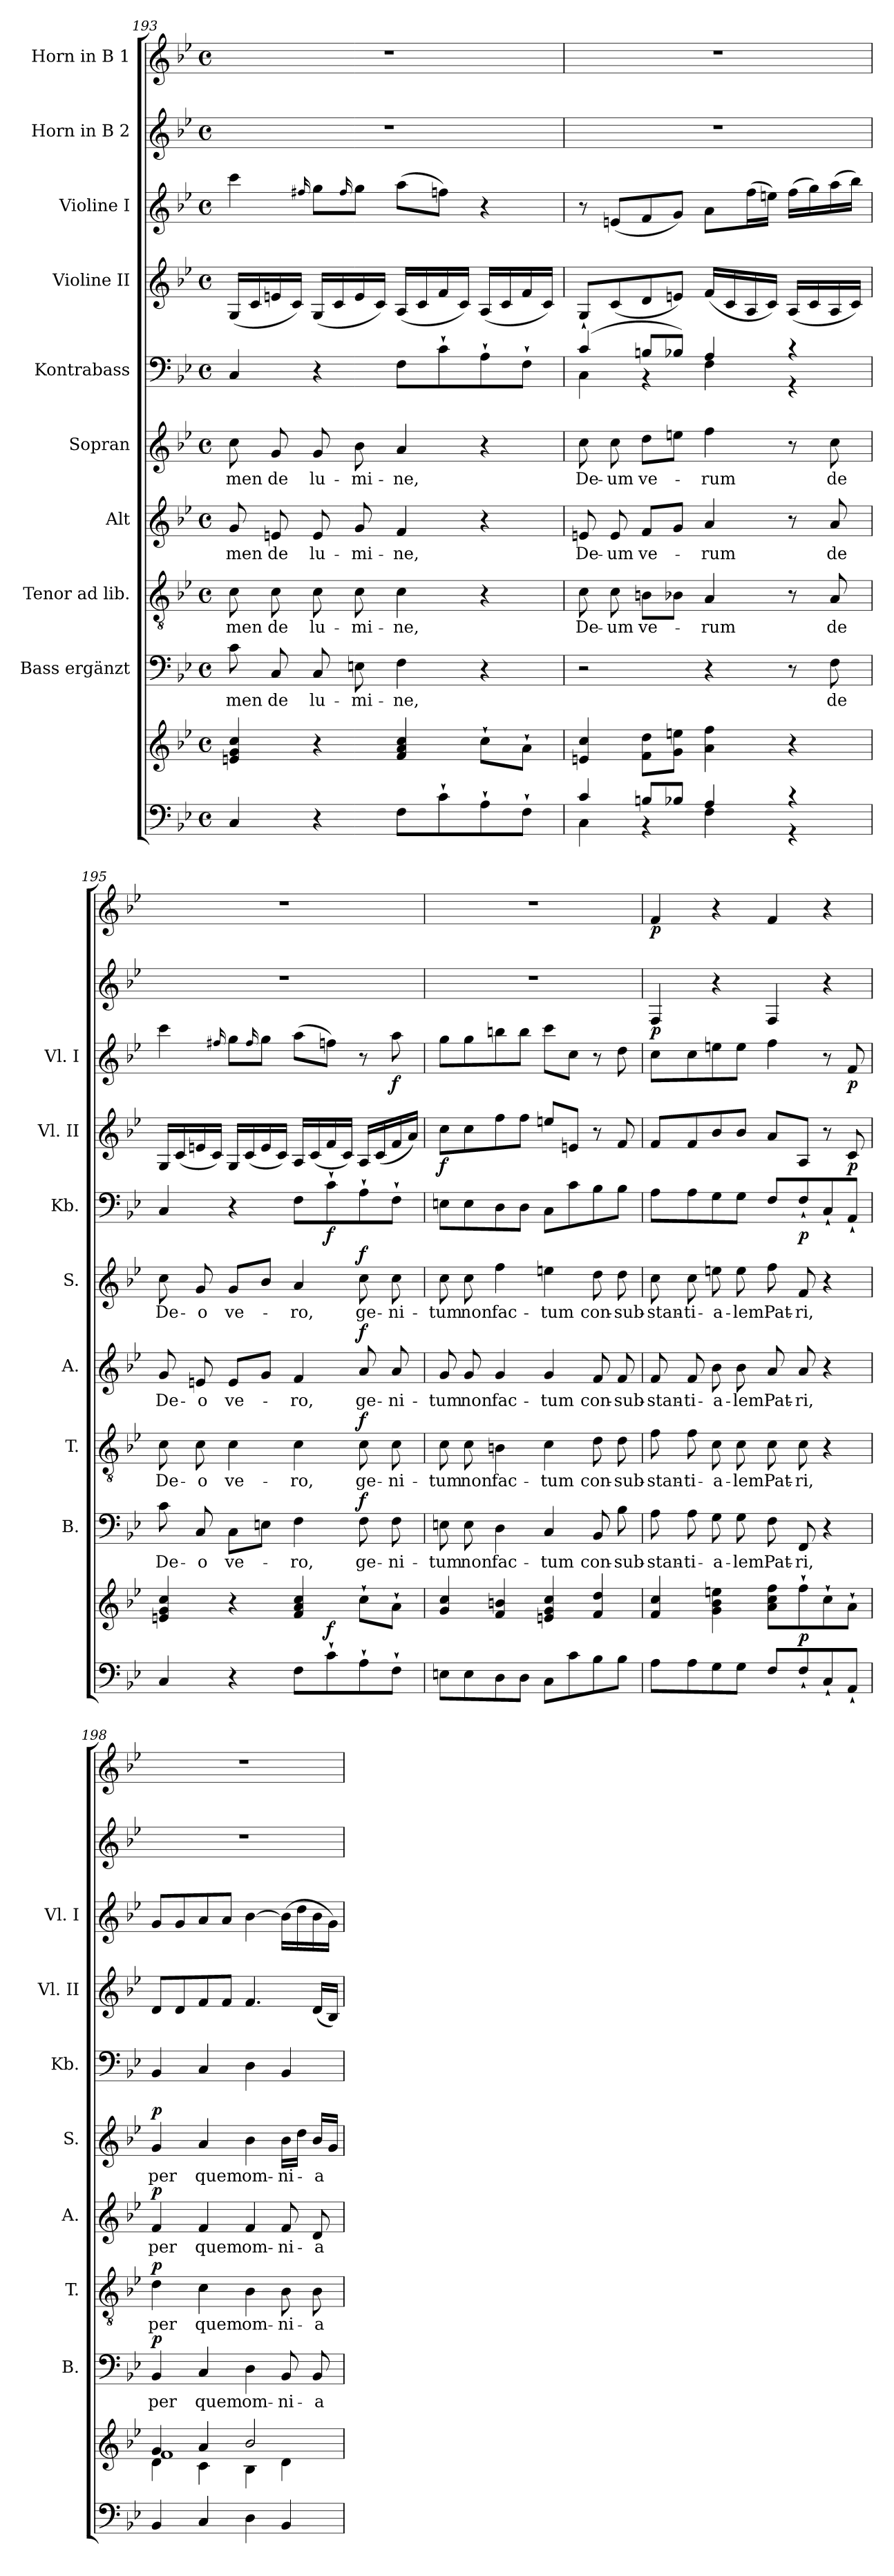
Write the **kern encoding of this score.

**kern	**kern	**dynam	**kern	**text	**dynam	**kern	**text	**dynam	**kern	**text	**dynam	**kern	**text	**dynam	**kern	**dynam	**kern	**dynam	**kern	**dynam	**kern	**dynam	**kern	**dynam
*part10	*part10	*part10	*part9	*part9	*part9	*part8	*part8	*part8	*part7	*part7	*part7	*part6	*part6	*part6	*part5	*part5	*part4	*part4	*part3	*part3	*part2	*part2	*part1	*part1
*staff11	*staff10	*staff10/11	*staff9	*staff9	*staff9	*staff8	*staff8	*staff8	*staff7	*staff7	*staff7	*staff6	*staff6	*staff6	*staff5	*staff5	*staff4	*staff4	*staff3	*staff3	*staff2	*staff2	*staff1	*staff1
*	*	*	*I"Bass ergänzt	*	*	*I"Tenor ad lib.	*	*	*I"Alt	*	*	*I"Sopran	*	*	*I"Kontrabass	*	*I"Violine II	*	*I"Violine I	*	*I"Horn in B 2	*	*I"Horn in B 1	*
*	*	*	*I'B.	*	*	*I'T.	*	*	*I'A.	*	*	*I'S.	*	*	*I'Kb.	*	*I'Vl. II	*	*I'Vl. I	*	*	*	*	*
*clefF4	*clefG2	*	*clefF4	*	*	*clefGv2	*	*	*clefG2	*	*	*clefG2	*	*	*clefF4	*	*clefG2	*	*clefG2	*	*clefG2	*	*clefG2	*
*	*	*	*	*	*	*	*	*	*	*	*	*	*	*	*ITrd7c12	*	*	*	*	*	*ITrd8c14	*	*ITrd8c14	*
*k[b-e-]	*k[b-e-]	*	*k[b-e-]	*	*	*k[b-e-]	*	*	*k[b-e-]	*	*	*k[b-e-]	*	*	*k[b-e-]	*	*k[b-e-]	*	*k[b-e-]	*	*k[b-e-]	*	*k[b-e-]	*
*B-:	*B-:	*	*B-:	*	*	*B-:	*	*	*B-:	*	*	*B-:	*	*	*B-:	*	*B-:	*	*B-:	*	*B-:	*	*B-:	*
*M4/4	*M4/4	*	*M4/4	*	*	*M4/4	*	*	*M4/4	*	*	*M4/4	*	*	*M4/4	*	*M4/4	*	*M4/4	*	*M4/4	*	*M4/4	*
*met(c)	*met(c)	*	*met(c)	*	*	*met(c)	*	*	*met(c)	*	*	*met(c)	*	*	*met(c)	*	*met(c)	*	*met(c)	*	*met(c)	*	*met(c)	*
=193	=193	=193	=193	=193	=193	=193	=193	=193	=193	=193	=193	=193	=193	=193	=193	=193	=193	=193	=193	=193	=193	=193	=193	=193
!	!	!	!	!LO:LY:b	!	!	!LO:LY:b	!	!	!LO:LY:b	!	!	!LO:LY:b	!	!	!	!	!	!	!	!	!	!	!
4C/	4en/ 4g/ 4cc/	.	8c\	-men	.	8c\	-men	.	8g/	-men	.	8cc\	-men	.	4CC/	.	(<16G/LL	.	4ccc\	.	1r	.	1r	.
.	.	.	.	.	.	.	.	.	.	.	.	.	.	.	.	.	16c/	.	.	.	.	.	.	.
!	!	!	!	!LO:LY:b	!	!	!LO:LY:b	!	!	!LO:LY:b	!	!	!LO:LY:b	!	!	!	!	!	!	!	!	!	!	!
.	.	.	8C/	de	.	8c\	de	.	8en/	de	.	8g/	de	.	.	.	16en/	.	.	.	.	.	.	.
.	.	.	.	.	.	.	.	.	.	.	.	.	.	.	.	.	16c/JJ)	.	.	.	.	.	.	.
.	.	.	.	.	.	.	.	.	.	.	.	.	.	.	.	.	.	.	16qqff#X/	.	.	.	.	.
!	!	!	!	!LO:LY:b	!	!	!LO:LY:b	!	!	!LO:LY:b	!	!	!LO:LY:b	!	!	!	!	!	!	!	!	!	!	!
4r	4r	.	8C/	lu-	.	8c\	lu-	.	8e/	lu-	.	8g/	lu-	.	4r	.	(<16G/LL	.	8gg\L	.	.	.	.	.
.	.	.	.	.	.	.	.	.	.	.	.	.	.	.	.	.	16c/	.	.	.	.	.	.	.
.	.	.	.	.	.	.	.	.	.	.	.	.	.	.	.	.	.	.	16qqff#/	.	.	.	.	.
!	!	!	!	!LO:LY:b	!	!	!LO:LY:b	!	!	!LO:LY:b	!	!	!LO:LY:b	!	!	!	!	!	!	!	!	!	!	!
.	.	.	8En\	-mi-	.	8c\	-mi-	.	8g/	-mi-	.	8b-\	-mi-	.	.	.	16e/	.	8gg\J	.	.	.	.	.
.	.	.	.	.	.	.	.	.	.	.	.	.	.	.	.	.	16c/JJ)	.	.	.	.	.	.	.
!	!	!	!	!LO:LY:b	!	!	!LO:LY:b	!	!	!LO:LY:b	!	!	!LO:LY:b	!	!	!	!	!	!	!	!	!	!	!
8F\L	4f/ 4a/ 4cc/	.	4F\	-ne,	.	4c\	-ne,	.	4f/	-ne,	.	4a/	-ne,	.	8FF\L	.	(<16A/LL	.	(>8aa\L	.	.	.	.	.
.	.	.	.	.	.	.	.	.	.	.	.	.	.	.	.	.	16c/	.	.	.	.	.	.	.
8c`>\	.	.	.	.	.	.	.	.	.	.	.	.	.	.	8C`>\	.	16f/	.	8ffn\J)	.	.	.	.	.
.	.	.	.	.	.	.	.	.	.	.	.	.	.	.	.	.	16c/JJ)	.	.	.	.	.	.	.
8A`>\	8cc`>\L	.	4r	.	.	4r	.	.	4r	.	.	4r	.	.	8AA`>\	.	(<16A/LL	.	4r	.	.	.	.	.
.	.	.	.	.	.	.	.	.	.	.	.	.	.	.	.	.	16c/	.	.	.	.	.	.	.
8F`>\J	8a`>\J	.	.	.	.	.	.	.	.	.	.	.	.	.	8FF`>\J	.	16f/	.	.	.	.	.	.	.
.	.	.	.	.	.	.	.	.	.	.	.	.	.	.	.	.	16c/JJ)	.	.	.	.	.	.	.
!!LO:PB:g=z
=194	=194	=194	=194	=194	=194	=194	=194	=194	=194	=194	=194	=194	=194	=194	=194	=194	=194	=194	=194	=194	=194	=194	=194	=194
*^	*	*	*	*	*	*	*	*	*	*	*	*	*	*	*	*	*	*	*	*	*	*	*	*
!	!	!	!	!	!	!	!	!LO:LY:b	!	!	!LO:LY:b	!	!	!LO:LY:b	!	!	!	!	!	!	!	!	!	!	!
*	*	*	*	*	*	*	*	*	*	*	*	*	*	*	*	*^	*	*	*	*	*	*	*	*	*
4c/	4C\	4en/ 4cc/	.	2r	.	.	8c\	De-	.	8en/	De-	.	8cc\	De-	.	(<4C/	4CC\	.	8G`</L	.	8r	.	1r	.	1r	.
!	!	!	!	!	!	!	!	!LO:LY:b	!	!	!LO:LY:b	!	!	!LO:LY:b	!	!	!	!	!	!	!	!	!	!	!	!
.	.	.	.	.	.	.	8c\	-um	.	8e/	-um	.	8cc\	-um	.	.	.	.	(<8c/	.	(<8en/L	.	.	.	.	.
!	!	!	!	!	!	!	!	!LO:LY:b	!	!	!LO:LY:b	!	!	!LO:LY:b	!	!	!	!	!	!	!	!	!	!	!	!
8Bn/L	4rAA	8f\ 8dd\L	.	.	.	.	8Bn\L	ve-	.	8f/L	ve-	.	8dd\L	ve-	.	8BBn/L	4rAA	.	8d/	.	8f/	.	.	.	.	.
8B-X/J	.	8g\ 8een\J	.	.	.	.	8B-X\J	.	.	8g/J	.	.	8een\J	.	.	8BB-X/J)	.	.	8en/J)	.	8g/J)	.	.	.	.	.
!	!	!	!	!	!	!	!	!LO:LY:b	!	!	!LO:LY:b	!	!	!LO:LY:b	!	!	!	!	!	!	!	!	!	!	!	!
4A/	4F\	4a\ 4ff\	.	4r	.	.	4A/	-rum	.	4a/	-rum	.	4ff\	-rum	.	4AA/	4FF\	.	(<16f/LL	.	8a\L	.	.	.	.	.
.	.	.	.	.	.	.	.	.	.	.	.	.	.	.	.	.	.	.	16c/	.	.	.	.	.	.	.
.	.	.	.	.	.	.	.	.	.	.	.	.	.	.	.	.	.	.	16A/	.	(>16ff\L	.	.	.	.	.
.	.	.	.	.	.	.	.	.	.	.	.	.	.	.	.	.	.	.	16c/JJ)	.	16eeni\JJ)	.	.	.	.	.
4r	4r	4r	.	8r	.	.	8r	.	.	8r	.	.	8r	.	.	4r	4r	.	(<16A/LL	.	(>16ff\LL	.	.	.	.	.
.	.	.	.	.	.	.	.	.	.	.	.	.	.	.	.	.	.	.	16c/	.	16gg\)	.	.	.	.	.
!	!	!	!	!	!LO:LY:b	!	!	!LO:LY:b	!	!	!LO:LY:b	!	!	!LO:LY:b	!	!	!	!	!	!	!	!	!	!	!	!
.	.	.	.	8F\	de	.	8A/	de	.	8a/	de	.	8cc\	de	.	.	.	.	16A/	.	(>16aa\	.	.	.	.	.
.	.	.	.	.	.	.	.	.	.	.	.	.	.	.	.	.	.	.	16c/JJ)	.	16bb-\JJ)	.	.	.	.	.
*v	*v	*	*	*	*	*	*	*	*	*	*	*	*	*	*	*v	*v	*	*	*	*	*	*	*	*	*
=195	=195	=195	=195	=195	=195	=195	=195	=195	=195	=195	=195	=195	=195	=195	=195	=195	=195	=195	=195	=195	=195	=195	=195	=195
!	!	!	!	!LO:LY:b	!	!	!LO:LY:b	!	!	!LO:LY:b	!	!	!LO:LY:b	!	!	!	!	!	!	!	!	!	!	!
4C/	4en/ 4g/ 4cc/	.	8c\	De-	.	8c\	De-	.	8g/	De-	.	8cc\	De-	.	4CC/	.	16G/LL	.	4ccc\	.	1r	.	1r	.
.	.	.	.	.	.	.	.	.	.	.	.	.	.	.	.	.	(<16c/	.	.	.	.	.	.	.
!	!	!	!	!LO:LY:b	!	!	!LO:LY:b	!	!	!LO:LY:b	!	!	!LO:LY:b	!	!	!	!	!	!	!	!	!	!	!
.	.	.	8C/	-o	.	8c\	-o	.	8en/	-o	.	8g/	-o	.	.	.	16en/	.	.	.	.	.	.	.
.	.	.	.	.	.	.	.	.	.	.	.	.	.	.	.	.	16c/JJ)	.	.	.	.	.	.	.
.	.	.	.	.	.	.	.	.	.	.	.	.	.	.	.	.	.	.	16qqff#X/	.	.	.	.	.
!	!	!	!	!LO:LY:b	!	!	!LO:LY:b	!	!	!LO:LY:b	!	!	!LO:LY:b	!	!	!	!	!	!	!	!	!	!	!
4r	4r	.	8C\L	ve-	.	4c\	ve-	.	8e/L	ve-	.	8g/L	ve-	.	4r	.	16G/LL	.	8gg\L	.	.	.	.	.
.	.	.	.	.	.	.	.	.	.	.	.	.	.	.	.	.	(<16c/	.	.	.	.	.	.	.
.	.	.	.	.	.	.	.	.	.	.	.	.	.	.	.	.	.	.	16qqff#/	.	.	.	.	.
.	.	.	8En\J	.	.	.	.	.	8g/J	.	.	8b-/J	.	.	.	.	16e/	.	8gg\J	.	.	.	.	.
.	.	.	.	.	.	.	.	.	.	.	.	.	.	.	.	.	16c/JJ)	.	.	.	.	.	.	.
!	!	!	!	!LO:LY:b	!	!	!LO:LY:b	!	!	!LO:LY:b	!	!	!LO:LY:b	!	!	!	!	!	!	!	!	!	!	!
8F\L	4f/ 4a/ 4cc/	.	4F\	-ro,	.	4c\	-ro,	.	4f/	-ro,	.	4a/	-ro,	.	8FF\L	.	16A/LL	.	(>8aa\L	.	.	.	.	.
.	.	.	.	.	.	.	.	.	.	.	.	.	.	.	.	.	(<16c/	.	.	.	.	.	.	.
!	!	!LO:DY:a=2	!	!	!	!	!	!	!	!	!	!	!	!	!	!LO:DY:b	!	!	!	!	!	!	!	!
8c`>\	.	f	.	.	.	.	.	.	.	.	.	.	.	.	8C`>\	f	16f/	.	8ffn\J)	.	.	.	.	.
.	.	.	.	.	.	.	.	.	.	.	.	.	.	.	.	.	16c/JJ)	.	.	.	.	.	.	.
!	!	!	!	!LO:LY:b	!LO:DY:a	!	!LO:LY:b	!LO:DY:a	!	!LO:LY:b	!LO:DY:a	!	!LO:LY:b	!LO:DY:a	!	!	!	!	!	!	!	!	!	!
8A`>\	8cc`>\L	.	8F\	ge-	f	8c\	ge-	f	8a/	ge-	f	8cc\	ge-	f	8AA`>\	.	16A/LL	.	8r	.	.	.	.	.
.	.	.	.	.	.	.	.	.	.	.	.	.	.	.	.	.	(<16c/	.	.	.	.	.	.	.
!	!	!	!	!LO:LY:b	!	!	!LO:LY:b	!	!	!LO:LY:b	!	!	!LO:LY:b	!	!	!	!	!	!	!LO:DY:b	!	!	!	!
8F`>\J	8a`>\J	.	8F\	-ni-	.	8c\	-ni-	.	8a/	-ni-	.	8cc\	-ni-	.	8FF`>\J	.	16f/	.	8aa\	f	.	.	.	.
.	.	.	.	.	.	.	.	.	.	.	.	.	.	.	.	.	16a/JJ)	.	.	.	.	.	.	.
=196	=196	=196	=196	=196	=196	=196	=196	=196	=196	=196	=196	=196	=196	=196	=196	=196	=196	=196	=196	=196	=196	=196	=196	=196
!	!	!	!	!LO:LY:b	!	!	!LO:LY:b	!	!	!LO:LY:b	!	!	!LO:LY:b	!	!	!	!	!LO:DY:b	!	!	!	!	!	!
8En\L	4g/ 4cc/	.	8En\	-tum	.	8c\	-tum	.	8g/	-tum	.	8cc\	-tum	.	8EEn\L	.	8cc\L	f	8gg\L	.	1r	.	1r	.
!	!	!	!	!LO:LY:b	!	!	!LO:LY:b	!	!	!LO:LY:b	!	!	!LO:LY:b	!	!	!	!	!	!	!	!	!	!	!
8E\	.	.	8E\	non	.	8c\	non	.	8g/	non	.	8cc\	non	.	8EE\	.	8cc\	.	8gg\	.	.	.	.	.
!	!	!	!	!LO:LY:b	!	!	!LO:LY:b	!	!	!LO:LY:b	!	!	!LO:LY:b	!	!	!	!	!	!	!	!	!	!	!
8D\	4f/ 4bn/	.	4D\	fac-	.	4Bn\	fac-	.	4g/	fac-	.	4ff\	fac-	.	8DD\	.	8ff\	.	8bbn\	.	.	.	.	.
8D\J	.	.	.	.	.	.	.	.	.	.	.	.	.	.	8DD\J	.	8ff\J	.	8bb\J	.	.	.	.	.
!	!	!	!	!LO:LY:b	!	!	!LO:LY:b	!	!	!LO:LY:b	!	!	!LO:LY:b	!	!	!	!	!	!	!	!	!	!	!
8C\L	4en/ 4g/ 4cc/	.	4C/	-tum	.	4c\	-tum	.	4g/	-tum	.	4een\	-tum	.	8CC\L	.	8een/L	.	8ccc\L	.	.	.	.	.
8c\	.	.	.	.	.	.	.	.	.	.	.	.	.	.	8C\	.	8en/J	.	8cc\J	.	.	.	.	.
!	!	!	!	!LO:LY:b	!	!	!LO:LY:b	!	!	!LO:LY:b	!	!	!LO:LY:b	!	!	!	!	!	!	!	!	!	!	!
8B-\	4f/ 4dd/	.	8BB-/	con-	.	8d\	con-	.	8f/	con-	.	8dd\	con-	.	8BB-\	.	8r	.	8r	.	.	.	.	.
!	!	!	!	!LO:LY:b	!	!	!LO:LY:b	!	!	!LO:LY:b	!	!	!LO:LY:b	!	!	!	!	!	!	!	!	!	!	!
8B-\J	.	.	8B-\	-sub-	.	8d\	-sub-	.	8f/	-sub-	.	8dd\	-sub-	.	8BB-\J	.	8f/	.	8dd\	.	.	.	.	.
!!LO:PB:g=z
=197	=197	=197	=197	=197	=197	=197	=197	=197	=197	=197	=197	=197	=197	=197	=197	=197	=197	=197	=197	=197	=197	=197	=197	=197
!	!	!	!	!LO:LY:b	!	!	!LO:LY:b	!	!	!LO:LY:b	!	!	!LO:LY:b	!	!	!	!	!	!	!	!	!LO:DY:b	!	!LO:DY:b
8A\L	4f/ 4cc/	.	8A\	-stan-	.	8f\	-stan-	.	8f/	-stan-	.	8cc\	-stan-	.	8AA\L	.	8f/L	.	8cc\L	.	4FF/	p	4F/	p
!	!	!	!	!LO:LY:b	!	!	!LO:LY:b	!	!	!LO:LY:b	!	!	!LO:LY:b	!	!	!	!	!	!	!	!	!	!	!
8A\	.	.	8A\	-ti-	.	8f\	-ti-	.	8f/	-ti-	.	8cc\	-ti-	.	8AA\	.	8f/	.	8cc\	.	.	.	.	.
!	!	!	!	!LO:LY:b	!	!	!LO:LY:b	!	!	!LO:LY:b	!	!	!LO:LY:b	!	!	!	!	!	!	!	!	!	!	!
8G\	4g\ 4b-\ 4een\	.	8G\	-a-	.	8c\	-a-	.	8b-\	-a-	.	8een\	-a-	.	8GG\	.	8b-/	.	8een\	.	4r	.	4r	.
!	!	!	!	!LO:LY:b	!	!	!LO:LY:b	!	!	!LO:LY:b	!	!	!LO:LY:b	!	!	!	!	!	!	!	!	!	!	!
8G\J	.	.	8G\	-lem	.	8c\	-lem	.	8b-\	-lem	.	8ee\	-lem	.	8GG\J	.	8b-/J	.	8ee\J	.	.	.	.	.
!	!	!	!	!LO:LY:b	!	!	!LO:LY:b	!	!	!LO:LY:b	!	!	!LO:LY:b	!	!	!	!	!	!	!	!	!	!	!
8F/L	8a\ 8cc\ 8ff\L	.	8F\	Pat-	.	8c\	Pat-	.	8a/	Pat-	.	8ff\	Pat-	.	8FF/L	.	8a/L	.	4ff\	.	4FF/	.	4F/	.
!	!	!LO:DY:a=2	!	!LO:LY:b	!	!	!LO:LY:b	!	!	!LO:LY:b	!	!	!LO:LY:b	!	!	!LO:DY:b	!	!	!	!	!	!	!	!
8F`</	8ff`>\	p	8FF/	-ri,	.	8c\	-ri,	.	8a/	-ri,	.	8f/	-ri,	.	8FF`</	p	8A/J	.	.	.	.	.	.	.
8C`</	8cc`>\	.	4r	.	.	4r	.	.	4r	.	.	4r	.	.	8CC`</	.	8r	.	8r	.	4r	.	4r	.
!	!	!	!	!	!	!	!	!	!	!	!	!	!	!	!	!	!	!LO:DY:b	!	!LO:DY:b	!	!	!	!
8AA`</J	8a`>\J	.	.	.	.	.	.	.	.	.	.	.	.	.	8AAA`</J	.	8c/	p	8f/	p	.	.	.	.
=198	=198	=198	=198	=198	=198	=198	=198	=198	=198	=198	=198	=198	=198	=198	=198	=198	=198	=198	=198	=198	=198	=198	=198	=198
*	*^	*	*	*	*	*	*	*	*	*	*	*	*	*	*	*	*	*	*	*	*	*	*	*
*	*	*^	*	*	*	*	*	*	*	*	*	*	*	*	*	*	*	*	*	*	*	*	*	*	*
!	!	!	!	!	!	!LO:LY:b	!LO:DY:a	!	!LO:LY:b	!LO:DY:a	!	!LO:LY:b	!LO:DY:a	!	!LO:LY:b	!LO:DY:a	!	!	!	!	!	!	!	!	!	!
4BB-/	4g/	4d\	1f	.	4BB-/	per	p	4d\	per	p	4f/	per	p	4g/	per	p	4BBB-/	.	8d/L	.	8g/L	.	1r	.	1r	.
.	.	.	.	.	.	.	.	.	.	.	.	.	.	.	.	.	.	.	8d/	.	8g/	.	.	.	.	.
!	!	!	!	!	!	!LO:LY:b	!	!	!LO:LY:b	!	!	!LO:LY:b	!	!	!LO:LY:b	!	!	!	!	!	!	!	!	!	!	!
4C/	4a/	4c\	.	.	4C/	quem	.	4c\	quem	.	4f/	quem	.	4a/	quem	.	4CC/	.	8f/	.	8a/	.	.	.	.	.
.	.	.	.	.	.	.	.	.	.	.	.	.	.	.	.	.	.	.	8f/J	.	8a/J	.	.	.	.	.
!	!	!	!	!	!	!LO:LY:b	!	!	!LO:LY:b	!	!	!LO:LY:b	!	!	!LO:LY:b	!	!	!	!	!	!	!	!	!	!	!
4D\	2b-/	4B-\	.	.	4D\	om-	.	4B-\	om-	.	4f/	om-	.	4b-\	om-	.	4DD\	.	4.f/	.	[4b-\	.	.	.	.	.
!	!	!	!	!	!	!LO:LY:b	!	!	!LO:LY:b	!	!	!LO:LY:b	!	!	!LO:LY:b	!	!	!	!	!	!	!	!	!	!	!
4BB-/	.	4d\	.	.	8BB-/	-ni-	.	8B-\	-ni-	.	8f/	-ni-	.	16b-\LL	-ni-	.	4BBB-/	.	.	.	(>16b-\LL]	.	.	.	.	.
.	.	.	.	.	.	.	.	.	.	.	.	.	.	16dd\JJ	.	.	.	.	.	.	16dd\	.	.	.	.	.
!	!	!	!	!	!	!LO:LY:b	!	!	!LO:LY:b	!	!	!LO:LY:b	!	!	!LO:LY:b	!	!	!	!	!	!	!	!	!	!	!
.	.	.	.	.	8BB-/	-a	.	8B-\	-a	.	8d/	-a	.	16b-/LL	-a	.	.	.	(<16d/LL	.	16b-\	.	.	.	.	.
.	.	.	.	.	.	.	.	.	.	.	.	.	.	16g/JJ	.	.	.	.	16B-/JJ)	.	16g\JJ)	.	.	.	.	.
*	*v	*v	*v	*	*	*	*	*	*	*	*	*	*	*	*	*	*	*	*	*	*	*	*	*	*	*
=	=	=	=	=	=	=	=	=	=	=	=	=	=	=	=	=	=	=	=	=	=	=	=	=
*-	*-	*-	*-	*-	*-	*-	*-	*-	*-	*-	*-	*-	*-	*-	*-	*-	*-	*-	*-	*-	*-	*-	*-	*-
